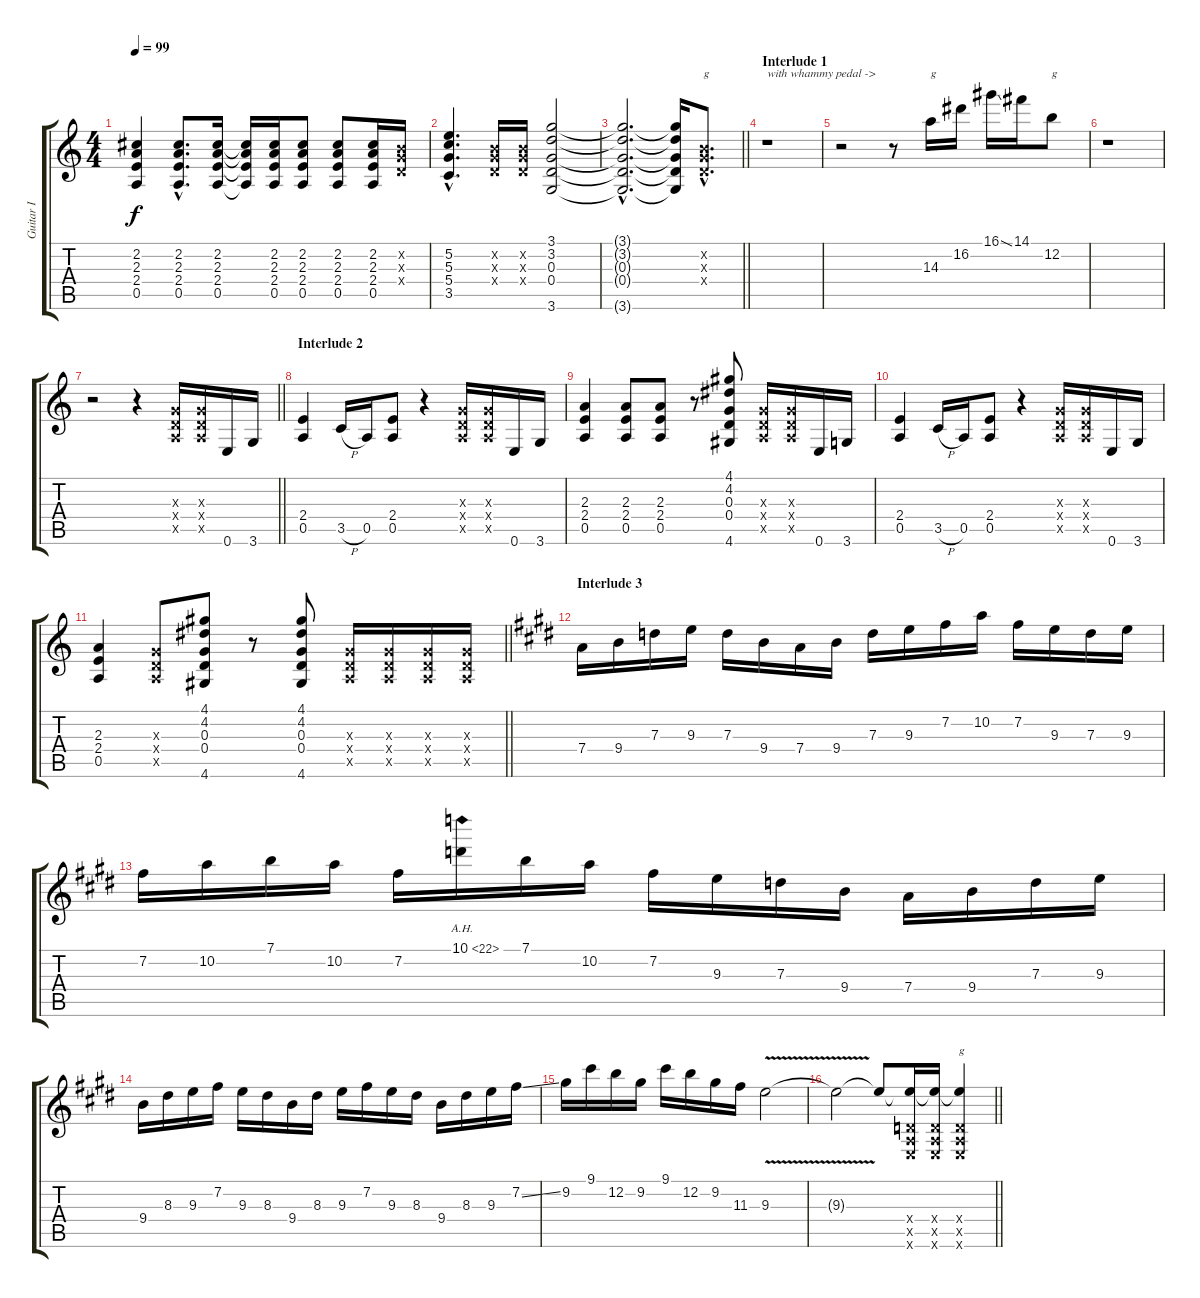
\track ("Guitar I" "Guitar I") {instrument distortionguitar}
\staff {score tabs}
\tuning (E4 B3 G3 D3 A2 E2) {hide}
\ts (4 4)
\tempo 99
\clef g2
\ks c
(2.2 2.3 2.4 0.5).4{dy f} (2.2{hac} 2.3{hac} 2.4{hac} 0.5{hac}).8{d} (2.2 2.3 2.4 0.5).16 (2.2{t} 2.3{t} 2.4{t} 0.5{t}).16 (2.2 2.3 2.4 0.5).16 (2.2 2.3 2.4 0.5).8 (2.2 2.3 2.4 0.5).8 (2.2 2.3 2.4 0.5).16 (0.2{x} 0.3{x} 0.4{x}).16 |
(5.2{hac} 5.3{hac} 5.4{hac} 3.5{hac}).4{d} (0.2{x} 0.3{x} 0.4{x}).16 (0.2{x} 0.3{x} 0.4{x}).16 (3.1 3.2 0.3 0.4 3.6).2 |
\barLineRight lightlight
(3.1{hac t} 3.2{hac t} 0.3{hac t} 0.4{hac t} 3.6{hac t}).2{d} (3.1{t} 3.2{t} 0.3{t} 0.4{t} 3.6{t}).16 (0.2{hac x} 0.3{hac x} 0.4{hac x}).8{d txt "g"} |
\section ("" "Interlude 1")
r.1{txt "with whammy pedal ->"} |
r.2 r.8 14.3.16{txt "g"} 16.2.16 16.1{ss}.16 14.1.16 12.2.8{txt "g"} |
r.1 |
\barLineRight lightlight
r.2 r.4 (0.3{x} 0.4{x} 0.5{x}).16 (0.3{x} 0.4{x} 0.5{x}).16 0.6.16 3.6.16 |
\section ("" "Interlude 2")
(2.4 0.5).4 3.5{h}.16 0.5.16 (2.4 0.5).8 r.4 (0.3{x} 0.4{x} 0.5{x}).16 (0.3{x} 0.4{x} 0.5{x}).16 0.6.16 3.6.16 |
(2.3 2.4 0.5).4 (2.3 2.4 0.5).8 (2.3 2.4 0.5).8 r.8 (4.1 4.2 0.3 0.4 4.6).8 (0.3{x} 0.4{x} 0.5{x}).16 (0.3{x} 0.4{x} 0.5{x}).16 0.6.16 3.6.16 |
(2.4 0.5).4 3.5{h}.16 0.5.16 (2.4 0.5).8 r.4 (0.3{x} 0.4{x} 0.5{x}).16 (0.3{x} 0.4{x} 0.5{x}).16 0.6.16 3.6.16 |
\barLineRight lightlight
(2.3 2.4 0.5).4 (0.3{x} 0.4{x} 0.5{x}).8 (4.1 4.2 0.3 0.4 4.6).8 r.8 (4.1 4.2 0.3 0.4 4.6).8 (0.3{x} 0.4{x} 0.5{x}).16 (0.3{x} 0.4{x} 0.5{x}).16 (0.3{x} 0.4{x} 0.5{x}).16 (0.3{x} 0.4{x} 0.5{x}).16 |
\section ("" "Interlude 3")
\ks c#minor
7.4.16 9.4.16 7.3.16 9.3.16 7.3.16 9.4.16 7.4.16 9.4.16 7.3.16 9.3.16 7.2.16 10.2.16 7.2.16 9.3.16 7.3.16 9.3.16 |
7.2.16 10.2.16 7.1.16 10.2.16 7.2.16 10.1{ah 12}.16 7.1.16 10.2.16 7.2.16 9.3.16 7.3.16 9.4.16 7.4.16 9.4.16 7.3.16 9.3.16 |
9.4.16 8.3.16 9.3.16 7.2.16 9.3.16 8.3.16 9.4.16 8.3.16 9.3.16 7.2.16 9.3.16 8.3.16 9.4.16 8.3.16 9.3.16 7.2{ss}.16 |
9.2.16 9.1.16 12.2.16 9.2.16 9.1.16 12.2.16 9.2.16 11.3.16 9.3{v}.2 |
\barLineRight lightlight
9.3{t}.2 9.3{t}.8 (9.3{t} 0.4{x} 0.5{x} 0.6{x}).16 (9.3{t} 0.4{x} 0.5{x} 0.6{x}).16 (9.3{t} 0.4{x} 0.5{x} 0.6{x}).4{txt "g"}
